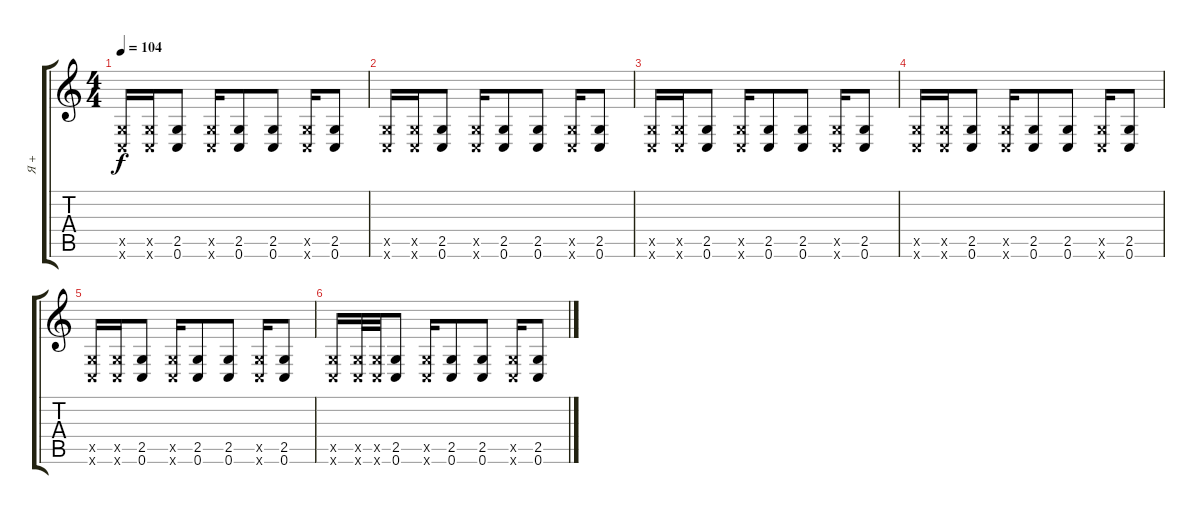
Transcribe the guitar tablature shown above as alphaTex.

\track ("Я +" "Я +") {instrument distortionguitar}
\staff {score tabs}
\tuning (C4 G3 Eb3 Bb2 F2 C2) {hide}
\ts (4 4)
\tempo 104
\clef g2
\ks c
(2.5{x} 0.6{x}).16{dy f} (2.5{x} 0.6{x}).16 (2.5 0.6).8 (2.5{x} 0.6{x}).16 (2.5 0.6).8 (2.5 0.6).8 (2.5{x} 0.6{x}).16 (2.5 0.6).8 |
(2.5{x} 0.6{x}).16 (2.5{x} 0.6{x}).16 (2.5 0.6).8 (2.5{x} 0.6{x}).16 (2.5 0.6).8 (2.5 0.6).8 (2.5{x} 0.6{x}).16 (2.5 0.6).8 |
(2.5{x} 0.6{x}).16 (2.5{x} 0.6{x}).16 (2.5 0.6).8 (2.5{x} 0.6{x}).16 (2.5 0.6).8 (2.5 0.6).8 (2.5{x} 0.6{x}).16 (2.5 0.6).8 |
(2.5{x} 0.6{x}).16 (2.5{x} 0.6{x}).16 (2.5 0.6).8 (2.5{x} 0.6{x}).16 (2.5 0.6).8 (2.5 0.6).8 (2.5{x} 0.6{x}).16 (2.5 0.6).8 |
(2.5{x} 0.6{x}).16 (2.5{x} 0.6{x}).16 (2.5 0.6).8 (2.5{x} 0.6{x}).16 (2.5 0.6).8 (2.5 0.6).8 (2.5{x} 0.6{x}).16 (2.5 0.6).8 |
(2.5{x} 0.6{x}).16 (2.5{x} 0.6{x}).32 (2.5{x} 0.6{x}).32 (2.5 0.6).8 (2.5{x} 0.6{x}).16 (2.5 0.6).8 (2.5 0.6).8 (2.5{x} 0.6{x}).16 (2.5 0.6).8
